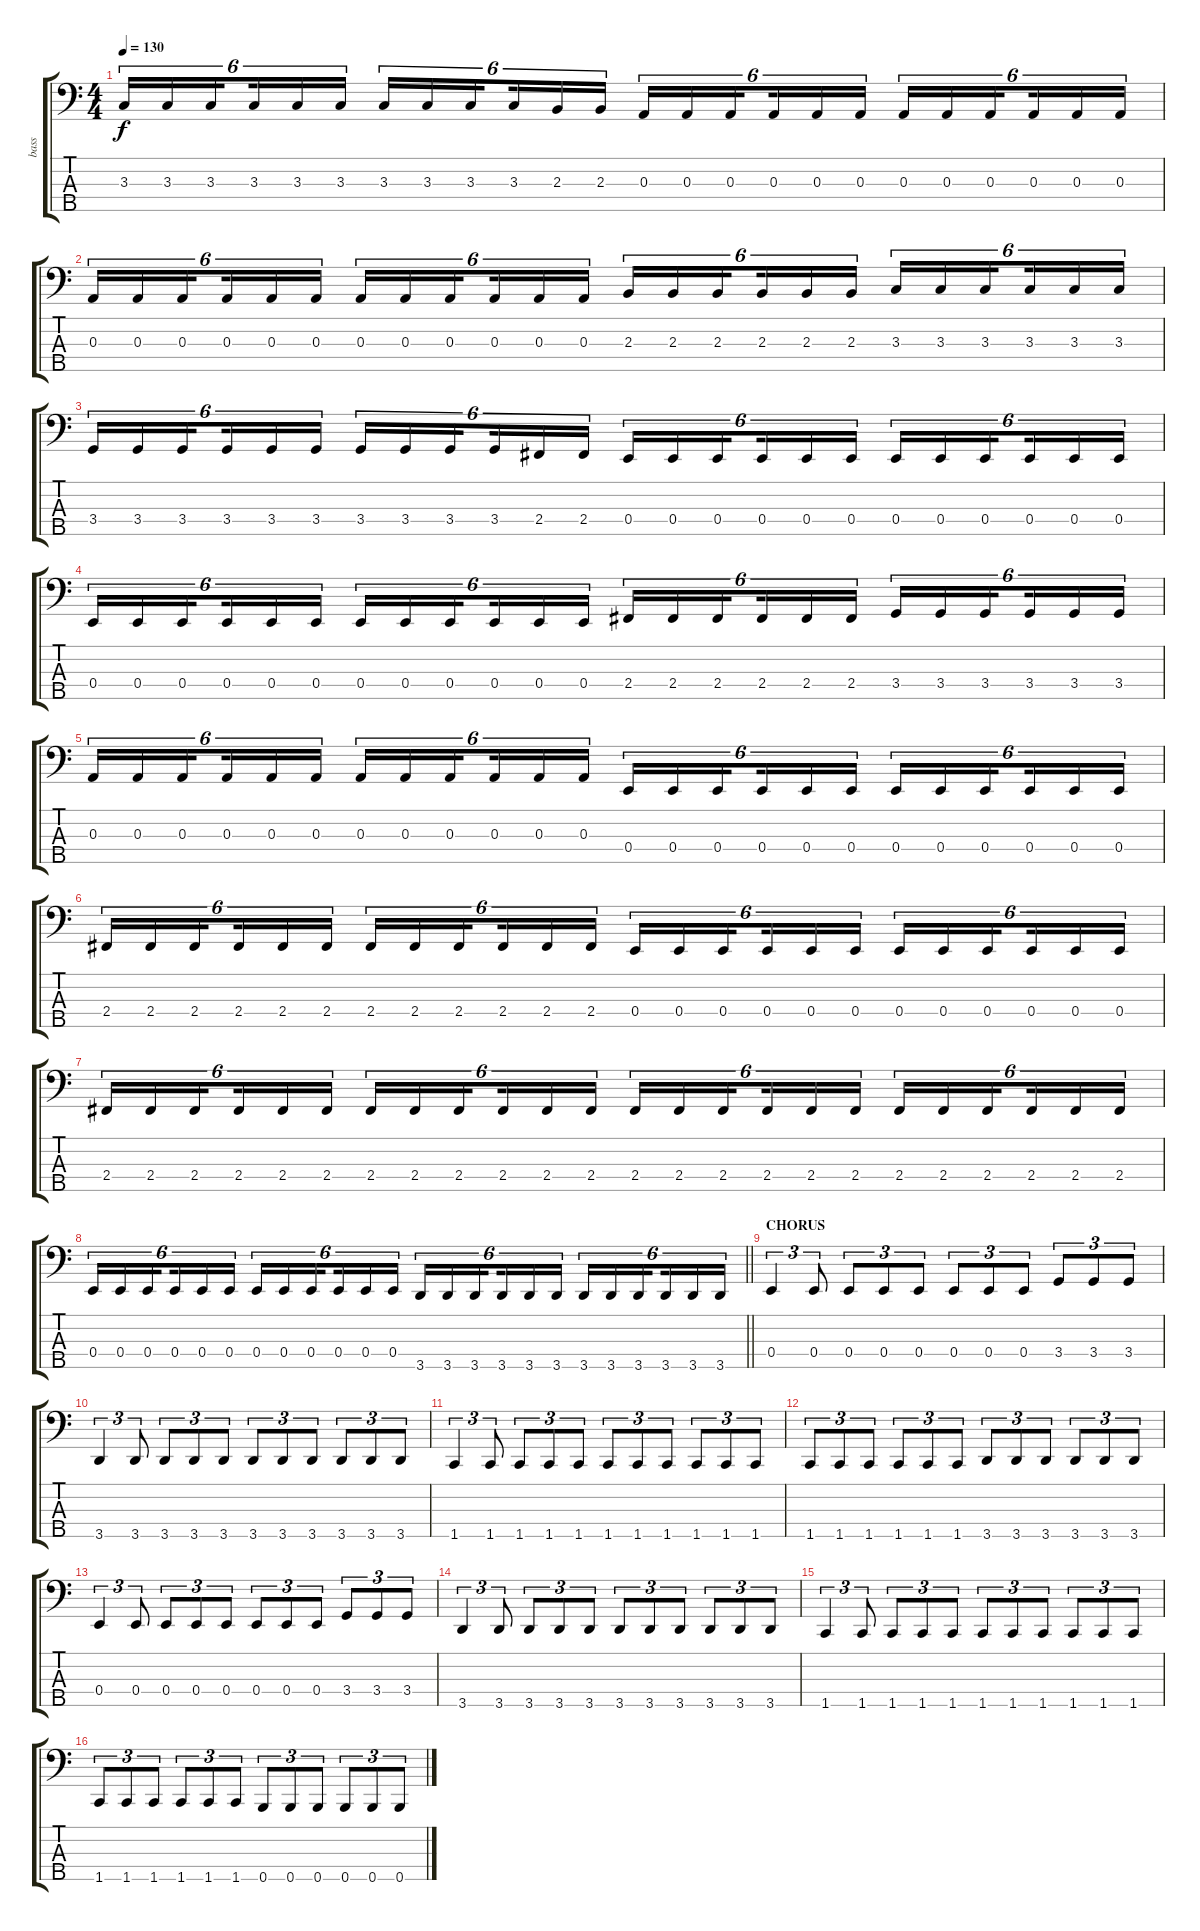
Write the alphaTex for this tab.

\track ("bass" "bass") {instrument electricbasspick}
\staff {score tabs}
\tuning (G2 D2 A1 E1 B0) {hide}
\ts (4 4)
\tempo 130
\clef f4
\ks c
3.3.16{tu (6 4) dy f} 3.3.16{tu (6 4)} 3.3.16{tu (6 4) beam splitsecondary} 3.3.16{tu (6 4)} 3.3.16{tu (6 4)} 3.3.16{tu (6 4)} 3.3.16{tu (6 4)} 3.3.16{tu (6 4)} 3.3.16{tu (6 4) beam splitsecondary} 3.3.16{tu (6 4)} 2.3.16{tu (6 4)} 2.3.16{tu (6 4)} 0.3.16{tu (6 4)} 0.3.16{tu (6 4)} 0.3.16{tu (6 4) beam splitsecondary} 0.3.16{tu (6 4)} 0.3.16{tu (6 4)} 0.3.16{tu (6 4)} 0.3.16{tu (6 4)} 0.3.16{tu (6 4)} 0.3.16{tu (6 4) beam splitsecondary} 0.3.16{tu (6 4)} 0.3.16{tu (6 4)} 0.3.16{tu (6 4)} |
0.3.16{tu (6 4)} 0.3.16{tu (6 4)} 0.3.16{tu (6 4) beam splitsecondary} 0.3.16{tu (6 4)} 0.3.16{tu (6 4)} 0.3.16{tu (6 4)} 0.3.16{tu (6 4)} 0.3.16{tu (6 4)} 0.3.16{tu (6 4) beam splitsecondary} 0.3.16{tu (6 4)} 0.3.16{tu (6 4)} 0.3.16{tu (6 4)} 2.3.16{tu (6 4)} 2.3.16{tu (6 4)} 2.3.16{tu (6 4) beam splitsecondary} 2.3.16{tu (6 4)} 2.3.16{tu (6 4)} 2.3.16{tu (6 4)} 3.3.16{tu (6 4)} 3.3.16{tu (6 4)} 3.3.16{tu (6 4) beam splitsecondary} 3.3.16{tu (6 4)} 3.3.16{tu (6 4)} 3.3.16{tu (6 4)} |
3.4.16{tu (6 4)} 3.4.16{tu (6 4)} 3.4.16{tu (6 4) beam splitsecondary} 3.4.16{tu (6 4)} 3.4.16{tu (6 4)} 3.4.16{tu (6 4)} 3.4.16{tu (6 4)} 3.4.16{tu (6 4)} 3.4.16{tu (6 4) beam splitsecondary} 3.4.16{tu (6 4)} 2.4.16{tu (6 4)} 2.4.16{tu (6 4)} 0.4.16{tu (6 4)} 0.4.16{tu (6 4)} 0.4.16{tu (6 4) beam splitsecondary} 0.4.16{tu (6 4)} 0.4.16{tu (6 4)} 0.4.16{tu (6 4)} 0.4.16{tu (6 4)} 0.4.16{tu (6 4)} 0.4.16{tu (6 4) beam splitsecondary} 0.4.16{tu (6 4)} 0.4.16{tu (6 4)} 0.4.16{tu (6 4)} |
0.4.16{tu (6 4)} 0.4.16{tu (6 4)} 0.4.16{tu (6 4) beam splitsecondary} 0.4.16{tu (6 4)} 0.4.16{tu (6 4)} 0.4.16{tu (6 4)} 0.4.16{tu (6 4)} 0.4.16{tu (6 4)} 0.4.16{tu (6 4) beam splitsecondary} 0.4.16{tu (6 4)} 0.4.16{tu (6 4)} 0.4.16{tu (6 4)} 2.4.16{tu (6 4)} 2.4.16{tu (6 4)} 2.4.16{tu (6 4) beam splitsecondary} 2.4.16{tu (6 4)} 2.4.16{tu (6 4)} 2.4.16{tu (6 4)} 3.4.16{tu (6 4)} 3.4.16{tu (6 4)} 3.4.16{tu (6 4) beam splitsecondary} 3.4.16{tu (6 4)} 3.4.16{tu (6 4)} 3.4.16{tu (6 4)} |
0.3.16{tu (6 4)} 0.3.16{tu (6 4)} 0.3.16{tu (6 4) beam splitsecondary} 0.3.16{tu (6 4)} 0.3.16{tu (6 4)} 0.3.16{tu (6 4)} 0.3.16{tu (6 4)} 0.3.16{tu (6 4)} 0.3.16{tu (6 4) beam splitsecondary} 0.3.16{tu (6 4)} 0.3.16{tu (6 4)} 0.3.16{tu (6 4)} 0.4.16{tu (6 4)} 0.4.16{tu (6 4)} 0.4.16{tu (6 4) beam splitsecondary} 0.4.16{tu (6 4)} 0.4.16{tu (6 4)} 0.4.16{tu (6 4)} 0.4.16{tu (6 4)} 0.4.16{tu (6 4)} 0.4.16{tu (6 4) beam splitsecondary} 0.4.16{tu (6 4)} 0.4.16{tu (6 4)} 0.4.16{tu (6 4)} |
2.4.16{tu (6 4)} 2.4.16{tu (6 4)} 2.4.16{tu (6 4) beam splitsecondary} 2.4.16{tu (6 4)} 2.4.16{tu (6 4)} 2.4.16{tu (6 4)} 2.4.16{tu (6 4)} 2.4.16{tu (6 4)} 2.4.16{tu (6 4) beam splitsecondary} 2.4.16{tu (6 4)} 2.4.16{tu (6 4)} 2.4.16{tu (6 4)} 0.4.16{tu (6 4)} 0.4.16{tu (6 4)} 0.4.16{tu (6 4) beam splitsecondary} 0.4.16{tu (6 4)} 0.4.16{tu (6 4)} 0.4.16{tu (6 4)} 0.4.16{tu (6 4)} 0.4.16{tu (6 4)} 0.4.16{tu (6 4) beam splitsecondary} 0.4.16{tu (6 4)} 0.4.16{tu (6 4)} 0.4.16{tu (6 4)} |
2.4.16{tu (6 4)} 2.4.16{tu (6 4)} 2.4.16{tu (6 4) beam splitsecondary} 2.4.16{tu (6 4)} 2.4.16{tu (6 4)} 2.4.16{tu (6 4)} 2.4.16{tu (6 4)} 2.4.16{tu (6 4)} 2.4.16{tu (6 4) beam splitsecondary} 2.4.16{tu (6 4)} 2.4.16{tu (6 4)} 2.4.16{tu (6 4)} 2.4.16{tu (6 4)} 2.4.16{tu (6 4)} 2.4.16{tu (6 4) beam splitsecondary} 2.4.16{tu (6 4)} 2.4.16{tu (6 4)} 2.4.16{tu (6 4)} 2.4.16{tu (6 4)} 2.4.16{tu (6 4)} 2.4.16{tu (6 4) beam splitsecondary} 2.4.16{tu (6 4)} 2.4.16{tu (6 4)} 2.4.16{tu (6 4)} |
\barLineRight lightlight
0.4.16{tu (6 4)} 0.4.16{tu (6 4)} 0.4.16{tu (6 4) beam splitsecondary} 0.4.16{tu (6 4)} 0.4.16{tu (6 4)} 0.4.16{tu (6 4)} 0.4.16{tu (6 4)} 0.4.16{tu (6 4)} 0.4.16{tu (6 4) beam splitsecondary} 0.4.16{tu (6 4)} 0.4.16{tu (6 4)} 0.4.16{tu (6 4)} 3.5.16{tu (6 4)} 3.5.16{tu (6 4)} 3.5.16{tu (6 4) beam splitsecondary} 3.5.16{tu (6 4)} 3.5.16{tu (6 4)} 3.5.16{tu (6 4)} 3.5.16{tu (6 4)} 3.5.16{tu (6 4)} 3.5.16{tu (6 4) beam splitsecondary} 3.5.16{tu (6 4)} 3.5.16{tu (6 4)} 3.5.16{tu (6 4)} |
\section ("" "CHORUS")
0.4.4{tu (3 2)} 0.4.8{tu (3 2)} 0.4.8{tu (3 2)} 0.4.8{tu (3 2)} 0.4.8{tu (3 2)} 0.4.8{tu (3 2)} 0.4.8{tu (3 2)} 0.4.8{tu (3 2)} 3.4.8{tu (3 2)} 3.4.8{tu (3 2)} 3.4.8{tu (3 2)} |
3.5.4{tu (3 2)} 3.5.8{tu (3 2)} 3.5.8{tu (3 2)} 3.5.8{tu (3 2)} 3.5.8{tu (3 2)} 3.5.8{tu (3 2)} 3.5.8{tu (3 2)} 3.5.8{tu (3 2)} 3.5.8{tu (3 2)} 3.5.8{tu (3 2)} 3.5.8{tu (3 2)} |
1.5.4{tu (3 2)} 1.5.8{tu (3 2)} 1.5.8{tu (3 2)} 1.5.8{tu (3 2)} 1.5.8{tu (3 2)} 1.5.8{tu (3 2)} 1.5.8{tu (3 2)} 1.5.8{tu (3 2)} 1.5.8{tu (3 2)} 1.5.8{tu (3 2)} 1.5.8{tu (3 2)} |
1.5.8{tu (3 2)} 1.5.8{tu (3 2)} 1.5.8{tu (3 2)} 1.5.8{tu (3 2)} 1.5.8{tu (3 2)} 1.5.8{tu (3 2)} 3.5.8{tu (3 2)} 3.5.8{tu (3 2)} 3.5.8{tu (3 2)} 3.5.8{tu (3 2)} 3.5.8{tu (3 2)} 3.5.8{tu (3 2)} |
0.4.4{tu (3 2)} 0.4.8{tu (3 2)} 0.4.8{tu (3 2)} 0.4.8{tu (3 2)} 0.4.8{tu (3 2)} 0.4.8{tu (3 2)} 0.4.8{tu (3 2)} 0.4.8{tu (3 2)} 3.4.8{tu (3 2)} 3.4.8{tu (3 2)} 3.4.8{tu (3 2)} |
3.5.4{tu (3 2)} 3.5.8{tu (3 2)} 3.5.8{tu (3 2)} 3.5.8{tu (3 2)} 3.5.8{tu (3 2)} 3.5.8{tu (3 2)} 3.5.8{tu (3 2)} 3.5.8{tu (3 2)} 3.5.8{tu (3 2)} 3.5.8{tu (3 2)} 3.5.8{tu (3 2)} |
1.5.4{tu (3 2)} 1.5.8{tu (3 2)} 1.5.8{tu (3 2)} 1.5.8{tu (3 2)} 1.5.8{tu (3 2)} 1.5.8{tu (3 2)} 1.5.8{tu (3 2)} 1.5.8{tu (3 2)} 1.5.8{tu (3 2)} 1.5.8{tu (3 2)} 1.5.8{tu (3 2)} |
1.5.8{tu (3 2)} 1.5.8{tu (3 2)} 1.5.8{tu (3 2)} 1.5.8{tu (3 2)} 1.5.8{tu (3 2)} 1.5.8{tu (3 2)} 0.5.8{tu (3 2)} 0.5.8{tu (3 2)} 0.5.8{tu (3 2)} 0.5.8{tu (3 2)} 0.5.8{tu (3 2)} 0.5.8{tu (3 2)}
